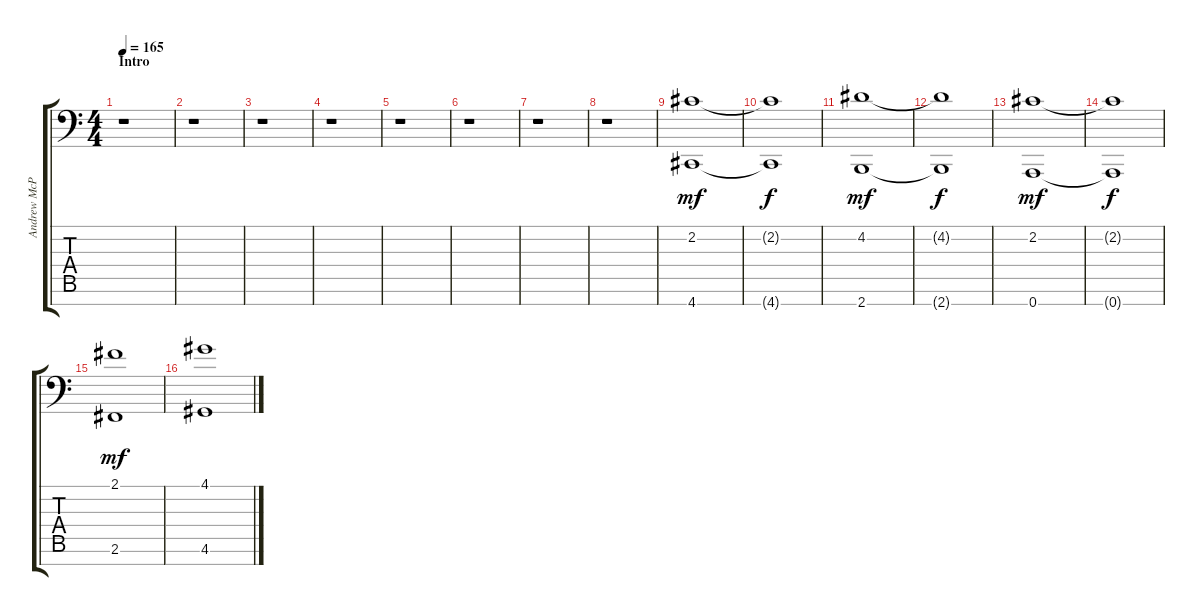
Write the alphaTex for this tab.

\track ("Andrew McPauls (Keyb)" "Andrew McP") {instrument stringensemble1}
\staff {score tabs}
\tuning (E4 B3 G3 D3 A2 E2 A1) {hide}
\ts (4 4)
\section ("" "Intro")
\tempo 165
\clef f4
\ks c
r.1{dy mf instrument stringensemble1} |
r.1 |
r.1 |
r.1 |
r.1 |
r.1 |
r.1 |
r.1 |
(2.2 4.7).1 |
(2.2{t} 4.7{t}).1{dy f} |
(4.2 2.7).1{dy mf} |
(4.2{t} 2.7{t}).1{dy f} |
(2.2 0.7).1{dy mf} |
(2.2{t} 0.7{t}).1{dy f} |
(2.1 2.6).1{dy mf} |
(4.1 4.6).1
